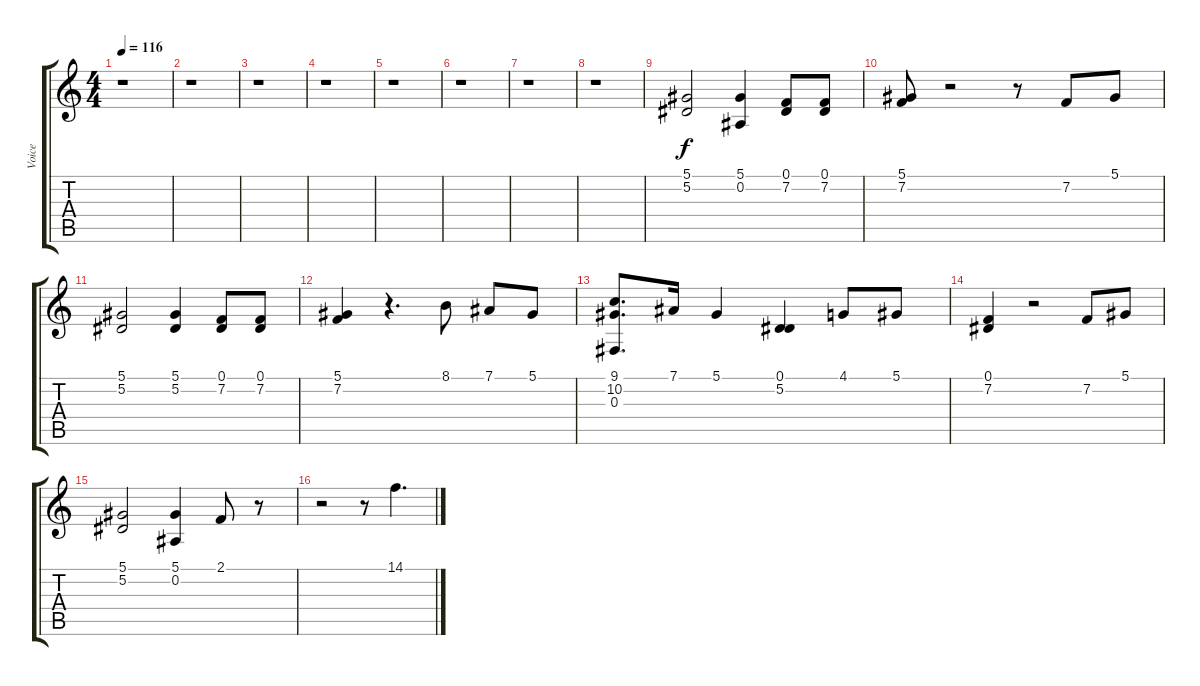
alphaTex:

\track ("Voice" "Voice") {instrument flute}
\staff {score tabs}
\tuning (Eb4 Bb3 Gb3 Db3 Ab2 Eb2) {hide}
\ts (4 4)
\tempo 116
\clef g2
\ks c
r.1{dy f} |
r.1 |
r.1 |
r.1 |
r.1 |
r.1 |
r.1 |
r.1 |
(5.1 5.2).2 (5.1 0.2).4 (0.1 7.2).8 (0.1 7.2).8 |
(5.1 7.2).8 r.2 r.8 7.2.8 5.1.8 |
(5.1 5.2).2 (5.1 5.2).4 (0.1 7.2).8 (0.1 7.2).8 |
(5.1 7.2).4 r.4{d} 8.1.8 7.1.8 5.1.8 |
(9.1 10.2 0.3).8{d} 7.1.16 5.1.4 (0.1 5.2).4 4.1.8 5.1.8 |
(0.1 7.2).4 r.2 7.2.8 5.1.8 |
(5.1 5.2).2 (5.1 0.2).4 2.1.8 r.8 |
r.2 r.8 14.1.4{d}
